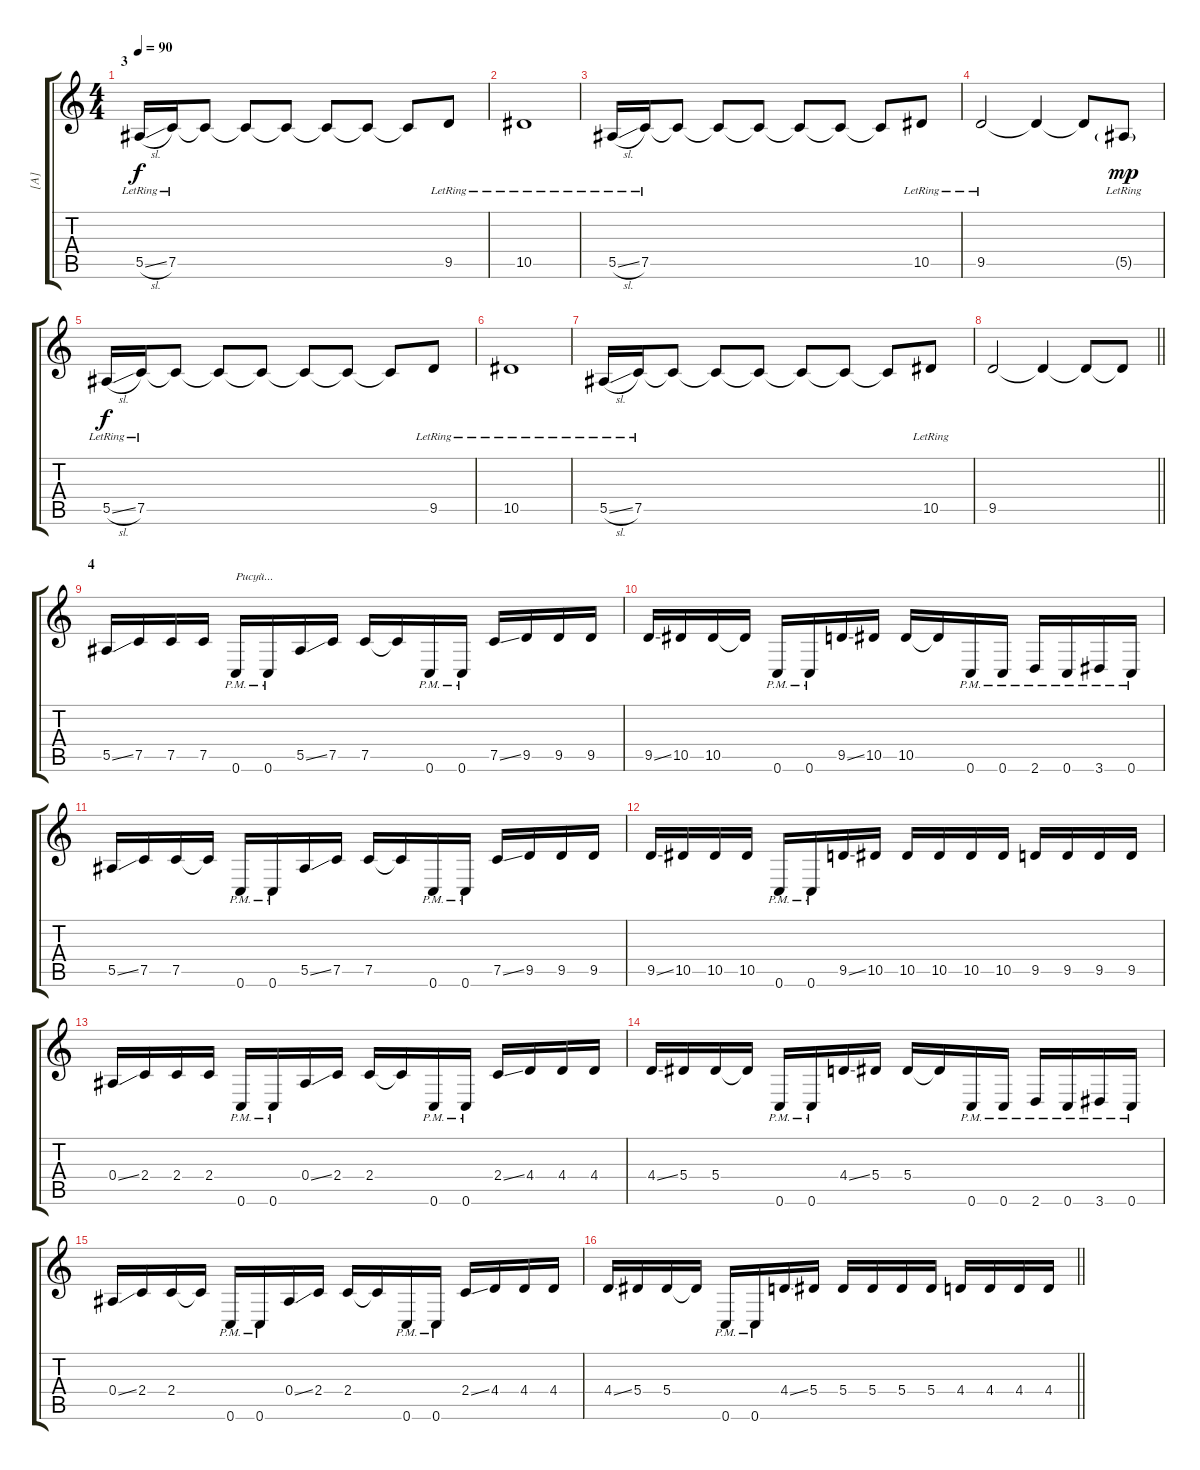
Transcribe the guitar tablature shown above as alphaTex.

\track ("[A]" "[A]") {instrument distortionguitar}
\staff {score tabs}
\tuning (C4 G3 Eb3 Bb2 F2 C2) {hide}
\ts (4 4)
\section ("" "3")
\tempo 90
\clef g2
\ks c
5.5{sl lr}.16{dy f} 7.5{lr}.16 7.5{t}.8 7.5{t}.8 7.5{t}.8 7.5{t}.8 7.5{t}.8 7.5{t}.8 9.5{lr}.8 |
10.5{lr}.1 |
5.5{sl lr}.16 7.5{lr}.16 7.5{t}.8 7.5{t}.8 7.5{t}.8 7.5{t}.8 7.5{t}.8 7.5{t}.8 10.5{lr}.8 |
9.5{lr}.2 9.5{t}.4 9.5{t}.8 5.5{g lr}.8{dy mp} |
5.5{sl lr}.16{dy f} 7.5{lr}.16 7.5{t}.8 7.5{t}.8 7.5{t}.8 7.5{t}.8 7.5{t}.8 7.5{t}.8 9.5{lr}.8 |
10.5{lr}.1 |
5.5{sl lr}.16 7.5{lr}.16 7.5{t}.8 7.5{t}.8 7.5{t}.8 7.5{t}.8 7.5{t}.8 7.5{t}.8 10.5{lr}.8 |
\barLineRight lightlight
9.5.2 9.5{t}.4 9.5{t}.8 9.5{t}.8 |
\section ("" "4")
5.5{ss}.16 7.5.16 7.5.16 7.5.16 0.6{pm}.16{txt "Рисуй..."} 0.6{pm}.16 5.5{ss}.16 7.5.16 7.5.16 7.5{t}.16 0.6{pm}.16 0.6{pm}.16 7.5{ss}.16 9.5.16 9.5.16 9.5.16 |
9.5{ss}.16 10.5.16 10.5.16 10.5{t}.16 0.6{pm}.16 0.6{pm}.16 9.5{ss}.16 10.5.16 10.5.16 10.5{t}.16 0.6{pm}.16 0.6{pm}.16 2.6{pm}.16 0.6{pm}.16 3.6{pm}.16 0.6{pm}.16 |
5.5{ss}.16 7.5.16 7.5.16 7.5{t}.16 0.6{pm}.16 0.6{pm}.16 5.5{ss}.16 7.5.16 7.5.16 7.5{t}.16 0.6{pm}.16 0.6{pm}.16 7.5{ss}.16 9.5.16 9.5.16 9.5.16 |
9.5{ss}.16 10.5.16 10.5.16 10.5.16 0.6{pm}.16 0.6{pm}.16 9.5{ss}.16 10.5.16 10.5.16 10.5.16 10.5.16 10.5.16 9.5.16 9.5.16 9.5.16 9.5.16 |
0.4{ss}.16 2.4.16 2.4.16 2.4.16 0.6{pm}.16 0.6{pm}.16 0.4{ss}.16 2.4.16 2.4.16 2.4{t}.16 0.6{pm}.16 0.6{pm}.16 2.4{ss}.16 4.4.16 4.4.16 4.4.16 |
4.4{ss}.16 5.4.16 5.4.16 5.4{t}.16 0.6{pm}.16 0.6{pm}.16 4.4{ss}.16 5.4.16 5.4.16 5.4{t}.16 0.6{pm}.16 0.6{pm}.16 2.6{pm}.16 0.6{pm}.16 3.6{pm}.16 0.6{pm}.16 |
0.4{ss}.16 2.4.16 2.4.16 2.4{t}.16 0.6{pm}.16 0.6{pm}.16 0.4{ss}.16 2.4.16 2.4.16 2.4{t}.16 0.6{pm}.16 0.6{pm}.16 2.4{ss}.16 4.4.16 4.4.16 4.4.16 |
\barLineRight lightlight
4.4{ss}.16 5.4.16 5.4.16 5.4{t}.16 0.6{pm}.16 0.6{pm}.16 4.4{ss}.16 5.4.16 5.4.16 5.4.16 5.4.16 5.4.16 4.4.16 4.4.16 4.4.16 4.4.16
